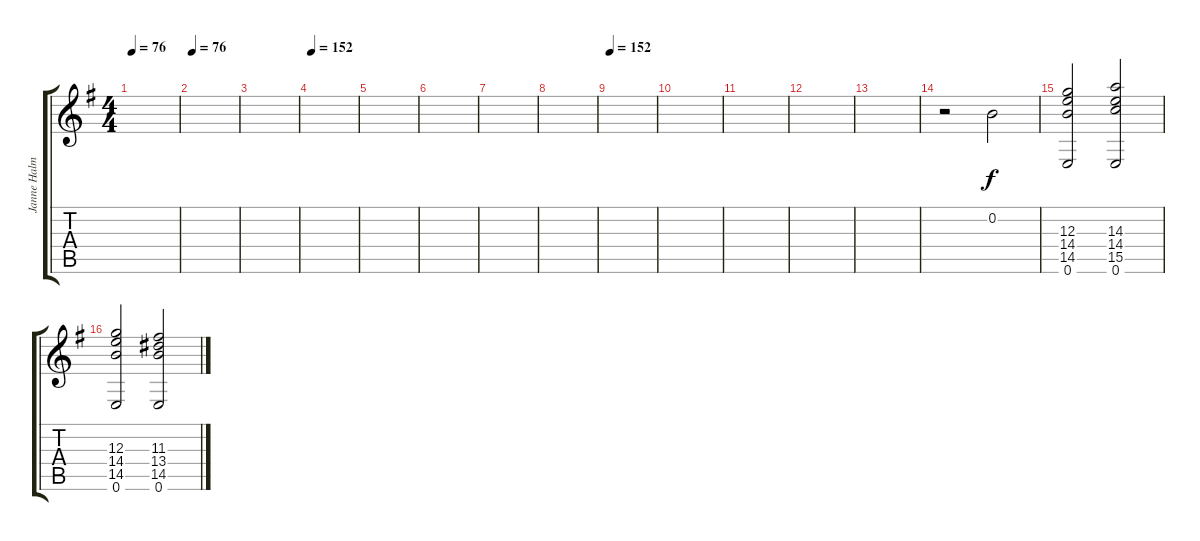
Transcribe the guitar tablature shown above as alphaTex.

\track ("Janne Halmkrona" "Janne Halm") {instrument distortionguitar}
\staff {score tabs}
\tuning (E4 B3 G3 D3 A2 E2) {hide}
\ts (4 4)
\tempo 76
\clef g2
\ks eminor
|
\tempo 76
|
|
\tempo 152
|
|
|
|
|
\tempo 152
|
|
|
|
|
r.2 0.2.2 |
(12.3 14.4 14.5 0.6).2 (14.3 14.4 15.5 0.6).2 |
(12.3 14.4 14.5 0.6).2 (11.3 13.4 14.5 0.6).2
